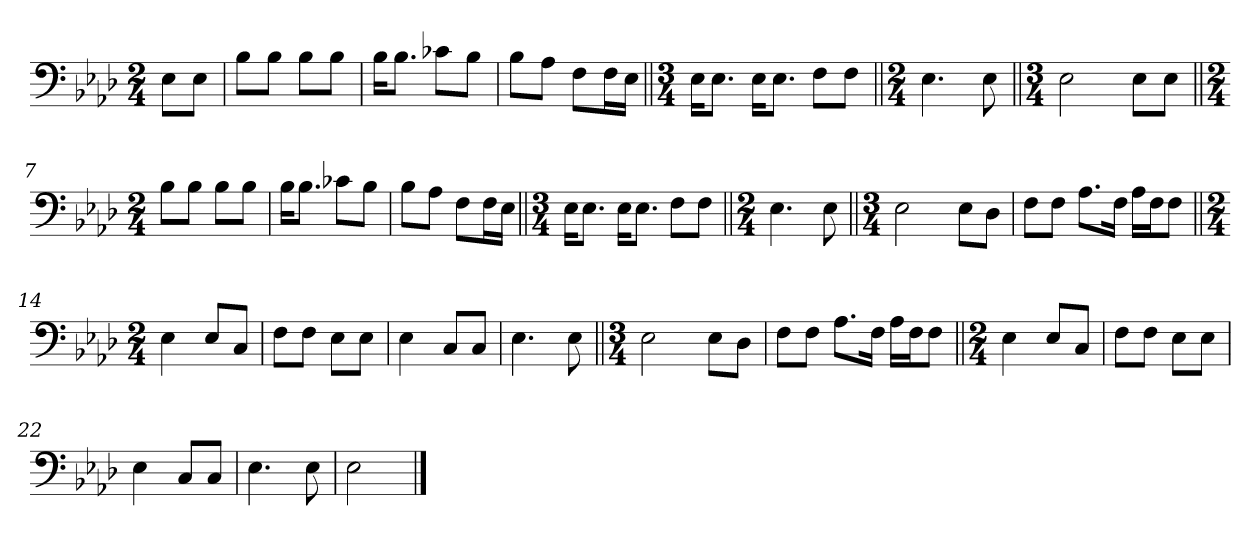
**kern
*part1
*staff1
*clefF4
*k[b-e-a-d-]
*M2/4
=
8E-\L
8E-\J
=1
8B-\L
8B-\J
8B-\L
8B-\J
=2
16B-\KL
8.B-\J
8c-X\L
8B-\J
=3
8B-\L
8A-\J
8F\L
16F\L
16E-\JJ
=4||
*M3/4
16E-\KL
8.E-\J
16E-\KL
8.E-\J
8F\L
8F\J
=5||
*M2/4
4.E-\
8E-\
=6||
*M3/4
2E-\
8E-\L
8E-\J
=7||
*M2/4
8B-\L
8B-\J
8B-\L
8B-\J
=8
16B-\KL
8.B-\J
8c-X\L
8B-\J
=9
8B-\L
8A-\J
8F\L
16F\L
16E-\JJ
=10||
*M3/4
16E-\KL
8.E-\J
16E-\KL
8.E-\J
8F\L
8F\J
=11||
*M2/4
4.E-\
8E-\
=12||
*M3/4
2E-\
8E-\L
8D-\J
=13
8F\L
8F\J
8.A-\L
16F\Jk
16A-\LL
16F\J
8F\J
=14||
*M2/4
4E-\
8E-/L
8C/J
=15
8F\L
8F\J
8E-\L
8E-\J
=16
4E-\
8C/L
8C/J
=17
4.E-\
8E-\
=18||
*M3/4
2E-\
8E-\L
8D-\J
=19
8F\L
8F\J
8.A-\L
16F\Jk
16A-\LL
16F\J
8F\J
=20||
*M2/4
4E-\
8E-/L
8C/J
=21
8F\L
8F\J
8E-\L
8E-\J
=22
4E-\
8C/L
8C/J
=23
4.E-\
8E-\
=24
2E-\
==
*-
